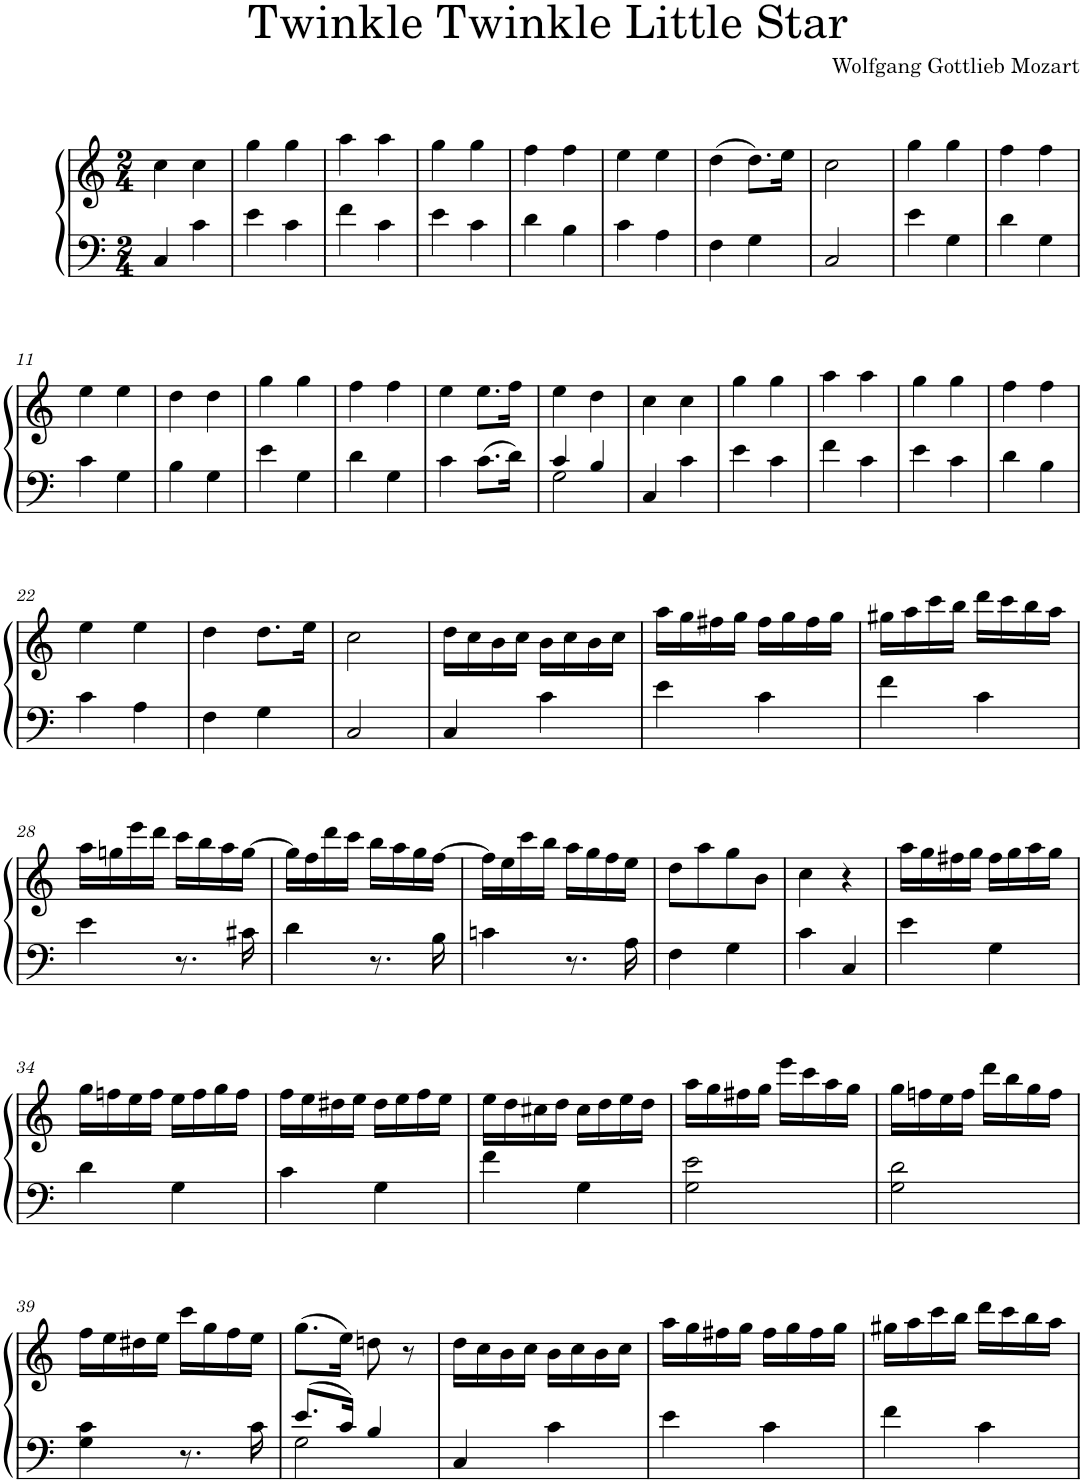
**kern	**kern
*part1	*part1
*staff2	*staff1
*I"피아노	*
*clefF4	*clefG2
*k[]	*k[]
*M2/4	*M2/4
=1	=1
4C/	4cc\
4c\	4cc\
=2	=2
4e\	4gg\
4c\	4gg\
=3	=3
4f\	4aa\
4c\	4aa\
=4	=4
4e\	4gg\
4c\	4gg\
=5	=5
4d\	4ff\
4B\	4ff\
=6	=6
4c\	4ee\
4A\	4ee\
=7	=7
4F\	(4dd\
4G\	8.dd\L)
.	16ee\Jk
=8	=8
2C/	2cc\
=9	=9
4e\	4gg\
4G\	4gg\
=10	=10
4d\	4ff\
4G\	4ff\
!!LO:LB:g=z
=11	=11
4c\	4ee\
4G\	4ee\
=12	=12
4B\	4dd\
4G\	4dd\
=13	=13
4e\	4gg\
4G\	4gg\
=14	=14
4d\	4ff\
4G\	4ff\
=15	=15
4c\	4ee\
8.c\L	8.ee\L
16d\Jk	16ff\Jk
=16	=16
*^	*
4c/	2G\	4ee\
4B/	.	4dd\
*v	*v	*
=17	=17
4C/	4cc\
4c\	4cc\
=18	=18
4e\	4gg\
4c\	4gg\
=19	=19
4f\	4aa\
4c\	4aa\
=20	=20
4e\	4gg\
4c\	4gg\
=21	=21
4d\	4ff\
4B\	4ff\
!!LO:LB:g=z
=22	=22
4c\	4ee\
4A\	4ee\
=23	=23
4F\	4dd\
4G\	8.dd\L
.	16ee\Jk
=24	=24
2C/	2cc\
=25	=25
4C/	16dd\LL
.	16cc\
.	16b\
.	16cc\JJ
4c\	16b\LL
.	16cc\
.	16b\
.	16cc\JJ
=26	=26
4e\	16aa\LL
.	16gg\
.	16ff#X\
.	16gg\JJ
4c\	16ff#\LL
.	16gg\
.	16ff#\
.	16gg\JJ
=27	=27
4f\	16gg#X\LL
.	16aa\
.	16ccc\
.	16bb\JJ
4c\	16ddd\LL
.	16ccc\
.	16bb\
.	16aa\JJ
!!LO:LB:g=z
=28	=28
4e\	16aa\LL
.	16ggn\
.	16eee\
.	16ddd\JJ
8.r	16ccc\LL
.	16bb\
.	16aa\
16c#X\	[16gg\JJ
=29	=29
4d\	16gg\LL]
.	16ff\
.	16ddd\
.	16ccc\JJ
8.r	16bb\LL
.	16aa\
.	16gg\
16B\	[16ff\JJ
=30	=30
4cn\	16ff\LL]
.	16ee\
.	16ccc\
.	16bb\JJ
8.r	16aa\LL
.	16gg\
.	16ff\
16A\	16ee\JJ
=31	=31
4F\	8dd\L
.	8aa\
4G\	8gg\
.	8b\J
=32	=32
4c\	4cc\
4C/	4r
=33	=33
4e\	16aa\LL
.	16gg\
.	16ff#X\
.	16gg\JJ
4G\	16ff#\LL
.	16gg\
.	16aa\
.	16gg\JJ
!!LO:LB:g=z
=34	=34
4d\	16gg\LL
.	16ffn\
.	16ee\
.	16ff\JJ
4G\	16ee\LL
.	16ff\
.	16gg\
.	16ff\JJ
=35	=35
4c\	16ff\LL
.	16ee\
.	16dd#X\
.	16ee\JJ
4G\	16dd#\LL
.	16ee\
.	16ff\
.	16ee\JJ
=36	=36
4f\	16ee\LL
.	16dd\
.	16cc#X\
.	16dd\JJ
4G\	16cc#\LL
.	16dd\
.	16ee\
.	16dd\JJ
=37	=37
2G\ 2e\	16aa\LL
.	16gg\
.	16ff#X\
.	16gg\JJ
.	16eee\LL
.	16ccc\
.	16aa\
.	16gg\JJ
=38	=38
2G\ 2d\	16gg\LL
.	16ffn\
.	16ee\
.	16ff\JJ
.	16ddd\LL
.	16bb\
.	16gg\
.	16ff\JJ
!!LO:LB:g=z
=39	=39
4G\ 4c\	16ff\LL
.	16ee\
.	16dd#X\
.	16ee\JJ
8.r	16ccc\LL
.	16gg\
.	16ff\
16c\	16ee\JJ
=40	=40
*^	*
8.e/L	2G\	(8.gg\L
16c/Jk	.	16ee\Jk)
4B/	.	8ddn\
.	.	8r
*v	*v	*
=41	=41
4C/	16dd\LL
.	16cc\
.	16b\
.	16cc\JJ
4c\	16b\LL
.	16cc\
.	16b\
.	16cc\JJ
=42	=42
4e\	16aa\LL
.	16gg\
.	16ff#X\
.	16gg\JJ
4c\	16ff#\LL
.	16gg\
.	16ff#\
.	16gg\JJ
=43	=43
4f\	16gg#X\LL
.	16aa\
.	16ccc\
.	16bb\JJ
4c\	16ddd\LL
.	16ccc\
.	16bb\
.	16aa\JJ
=	=
*-	*-
